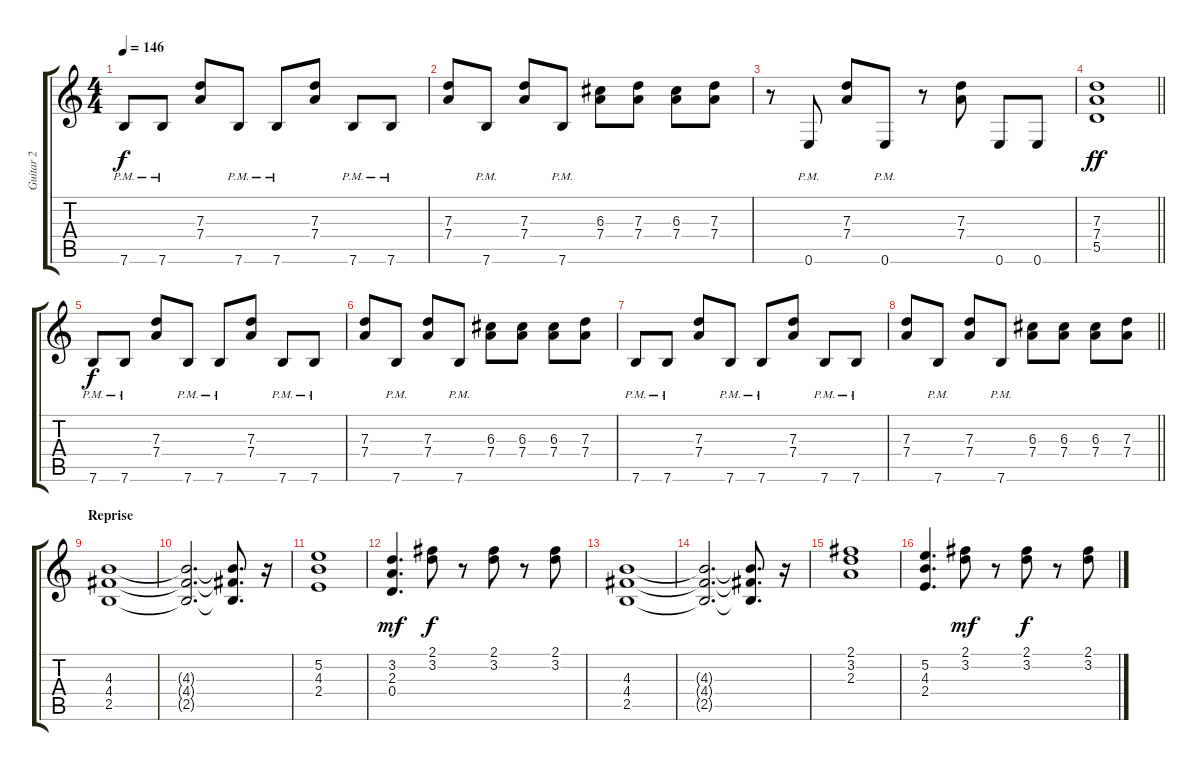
\track ("Guitar 2" "Guitar 2") {instrument distortionguitar}
\staff {score tabs}
\tuning (E4 B3 G3 D3 A2 E2) {hide}
\ts (4 4)
\tempo 146
\clef g2
\ks c
7.6{pm}.8{dy f} 7.6{pm}.8 (7.3 7.4).8 7.6{pm}.8 7.6{pm}.8 (7.3 7.4).8 7.6{pm}.8 7.6{pm}.8 |
(7.3 7.4).8 7.6{pm}.8 (7.3 7.4).8 7.6{pm}.8 (6.3 7.4).8 (7.3 7.4).8 (6.3 7.4).8 (7.3 7.4).8 |
r.8 0.6{pm}.8 (7.3 7.4).8 0.6{pm}.8 r.8 (7.3 7.4).8 0.6.8 0.6.8 |
\barLineRight lightlight
(7.3 7.4 5.5).1{dy ff} |
7.6{pm}.8{dy f} 7.6{pm}.8 (7.3 7.4).8 7.6{pm}.8 7.6{pm}.8 (7.3 7.4).8 7.6{pm}.8 7.6{pm}.8 |
(7.3 7.4).8 7.6{pm}.8 (7.3 7.4).8 7.6{pm}.8 (6.3 7.4).8 (6.3 7.4).8 (6.3 7.4).8 (7.3 7.4).8 |
7.6{pm}.8 7.6{pm}.8 (7.3 7.4).8 7.6{pm}.8 7.6{pm}.8 (7.3 7.4).8 7.6{pm}.8 7.6{pm}.8 |
\barLineRight lightlight
(7.3 7.4).8 7.6{pm}.8 (7.3 7.4).8 7.6{pm}.8 (6.3 7.4).8 (6.3 7.4).8 (6.3 7.4).8 (7.3 7.4).8 |
\section ("" "Reprise")
(4.3 4.4 2.5).1 |
(4.3{t} 4.4{t} 2.5{t}).2{d} (4.3{t} 4.4{t} 2.5{t}).8{d} r.16 |
(5.2 4.3 2.4).1 |
(3.2 2.3 0.4).4{d dy mf} (2.1 3.2).8{dy f} r.8 (2.1 3.2).8 r.8 (2.1 3.2).8 |
(4.3 4.4 2.5).1 |
(4.3{t} 4.4{t} 2.5{t}).2{d} (4.3{t} 4.4{t} 2.5{t}).8{d} r.16 |
(2.1 3.2 2.3).1 |
(5.2 4.3 2.4).4{d} (2.1 3.2).8{dy mf} r.8 (2.1 3.2).8{dy f} r.8 (2.1 3.2).8
